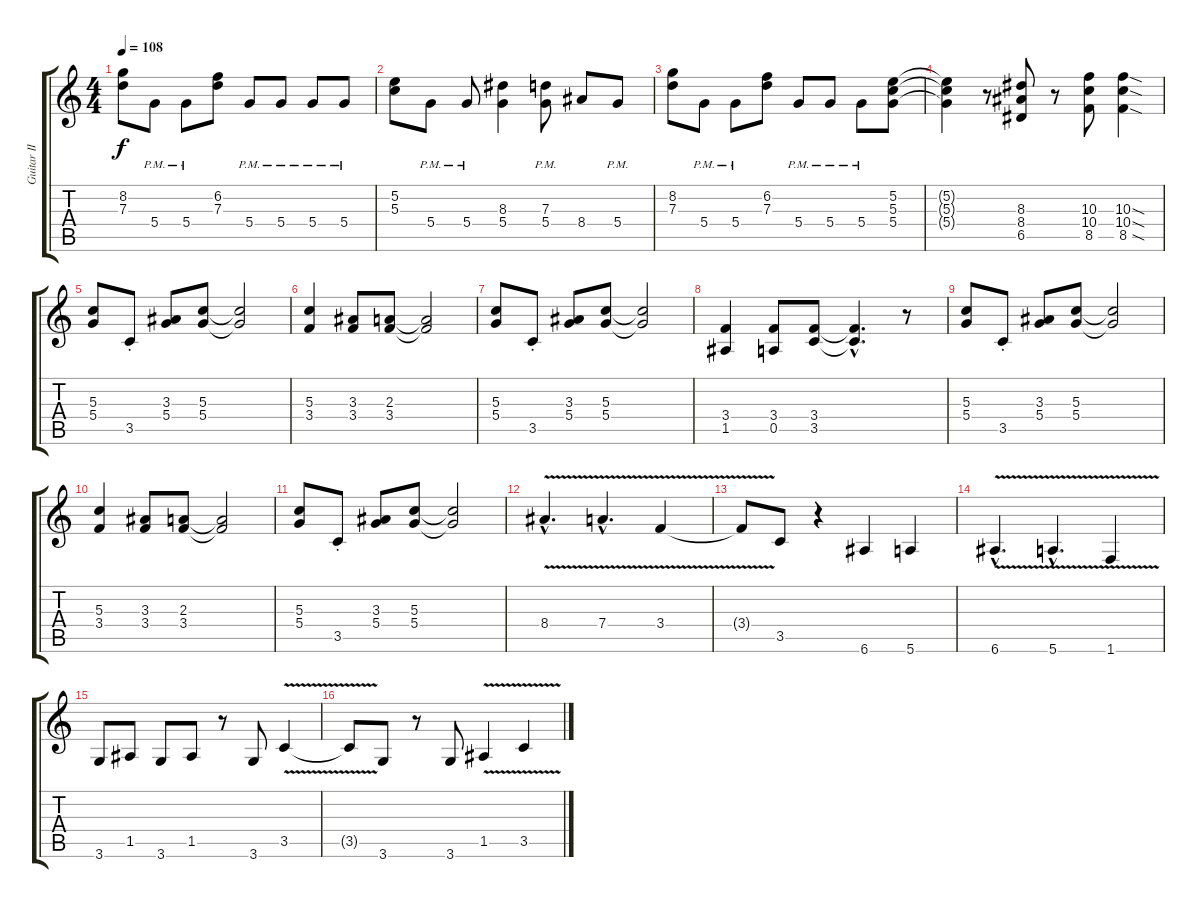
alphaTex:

\track ("Guitar II" "Guitar II") {instrument distortionguitar}
\staff {score tabs}
\tuning (E4 B3 G3 D3 A2 E2) {hide}
\ts (4 4)
\tempo 108
\clef g2
\ks c
(8.2 7.3).8{dy f} 5.4{pm}.8 5.4{pm}.8 (6.2 7.3).8 5.4{pm}.8 5.4{pm}.8 5.4{pm}.8 5.4{pm}.8 |
(5.2 5.3).8 5.4{pm}.8 5.4{pm}.8 (8.3 5.4).4 (7.3 5.4{pm}).8 8.4.8 5.4{pm}.8 |
(8.2 7.3).8 5.4{pm}.8 5.4{pm}.8 (6.2 7.3).8 5.4{pm}.8 5.4{pm}.8 5.4{pm}.8 (5.2 5.3 5.4).8 |
(5.2{t} 5.3{t} 5.4{t}).4 r.8 (8.3 8.4 6.5).8 r.8 (10.3 10.4 8.5).8 (10.3{sod} 10.4{sod} 8.5{sod}).4 |
(5.3 5.4).8 3.5{st}.8 (3.3 5.4).8 (5.3 5.4).8 (5.3{t} 5.4{t}).2 |
(5.3 3.4).4 (3.3 3.4).8 (2.3 3.4).8 (2.3{t} 3.4{t}).2 |
(5.3 5.4).8 3.5{st}.8 (3.3 5.4).8 (5.3 5.4).8 (5.3{t} 5.4{t}).2 |
(3.4 1.5).4 (3.4 0.5).8 (3.4 3.5).8 (3.4{hac t} 3.5{hac t}).4{d} r.8 |
(5.3 5.4).8 3.5{st}.8 (3.3 5.4).8 (5.3 5.4).8 (5.3{t} 5.4{t}).2 |
(5.3 3.4).4 (3.3 3.4).8 (2.3 3.4).8 (2.3{t} 3.4{t}).2 |
(5.3 5.4).8 3.5{st}.8 (3.3 5.4).8 (5.3 5.4).8 (5.3{t} 5.4{t}).2 |
8.4{v hac}.4{d} 7.4{v hac}.4{d} 3.4{v}.4 |
3.4{t}.8 3.5.8 r.4 6.6.4 5.6.4 |
6.6{v hac}.4{d} 5.6{v hac}.4{d} 1.6{v}.4 |
3.6.8 1.5.8 3.6.8 1.5.8 r.8 3.6.8 3.5{v}.4 |
3.5{t}.8 3.6.8 r.8 3.6.8 1.5{v}.4 3.5{v}.4
